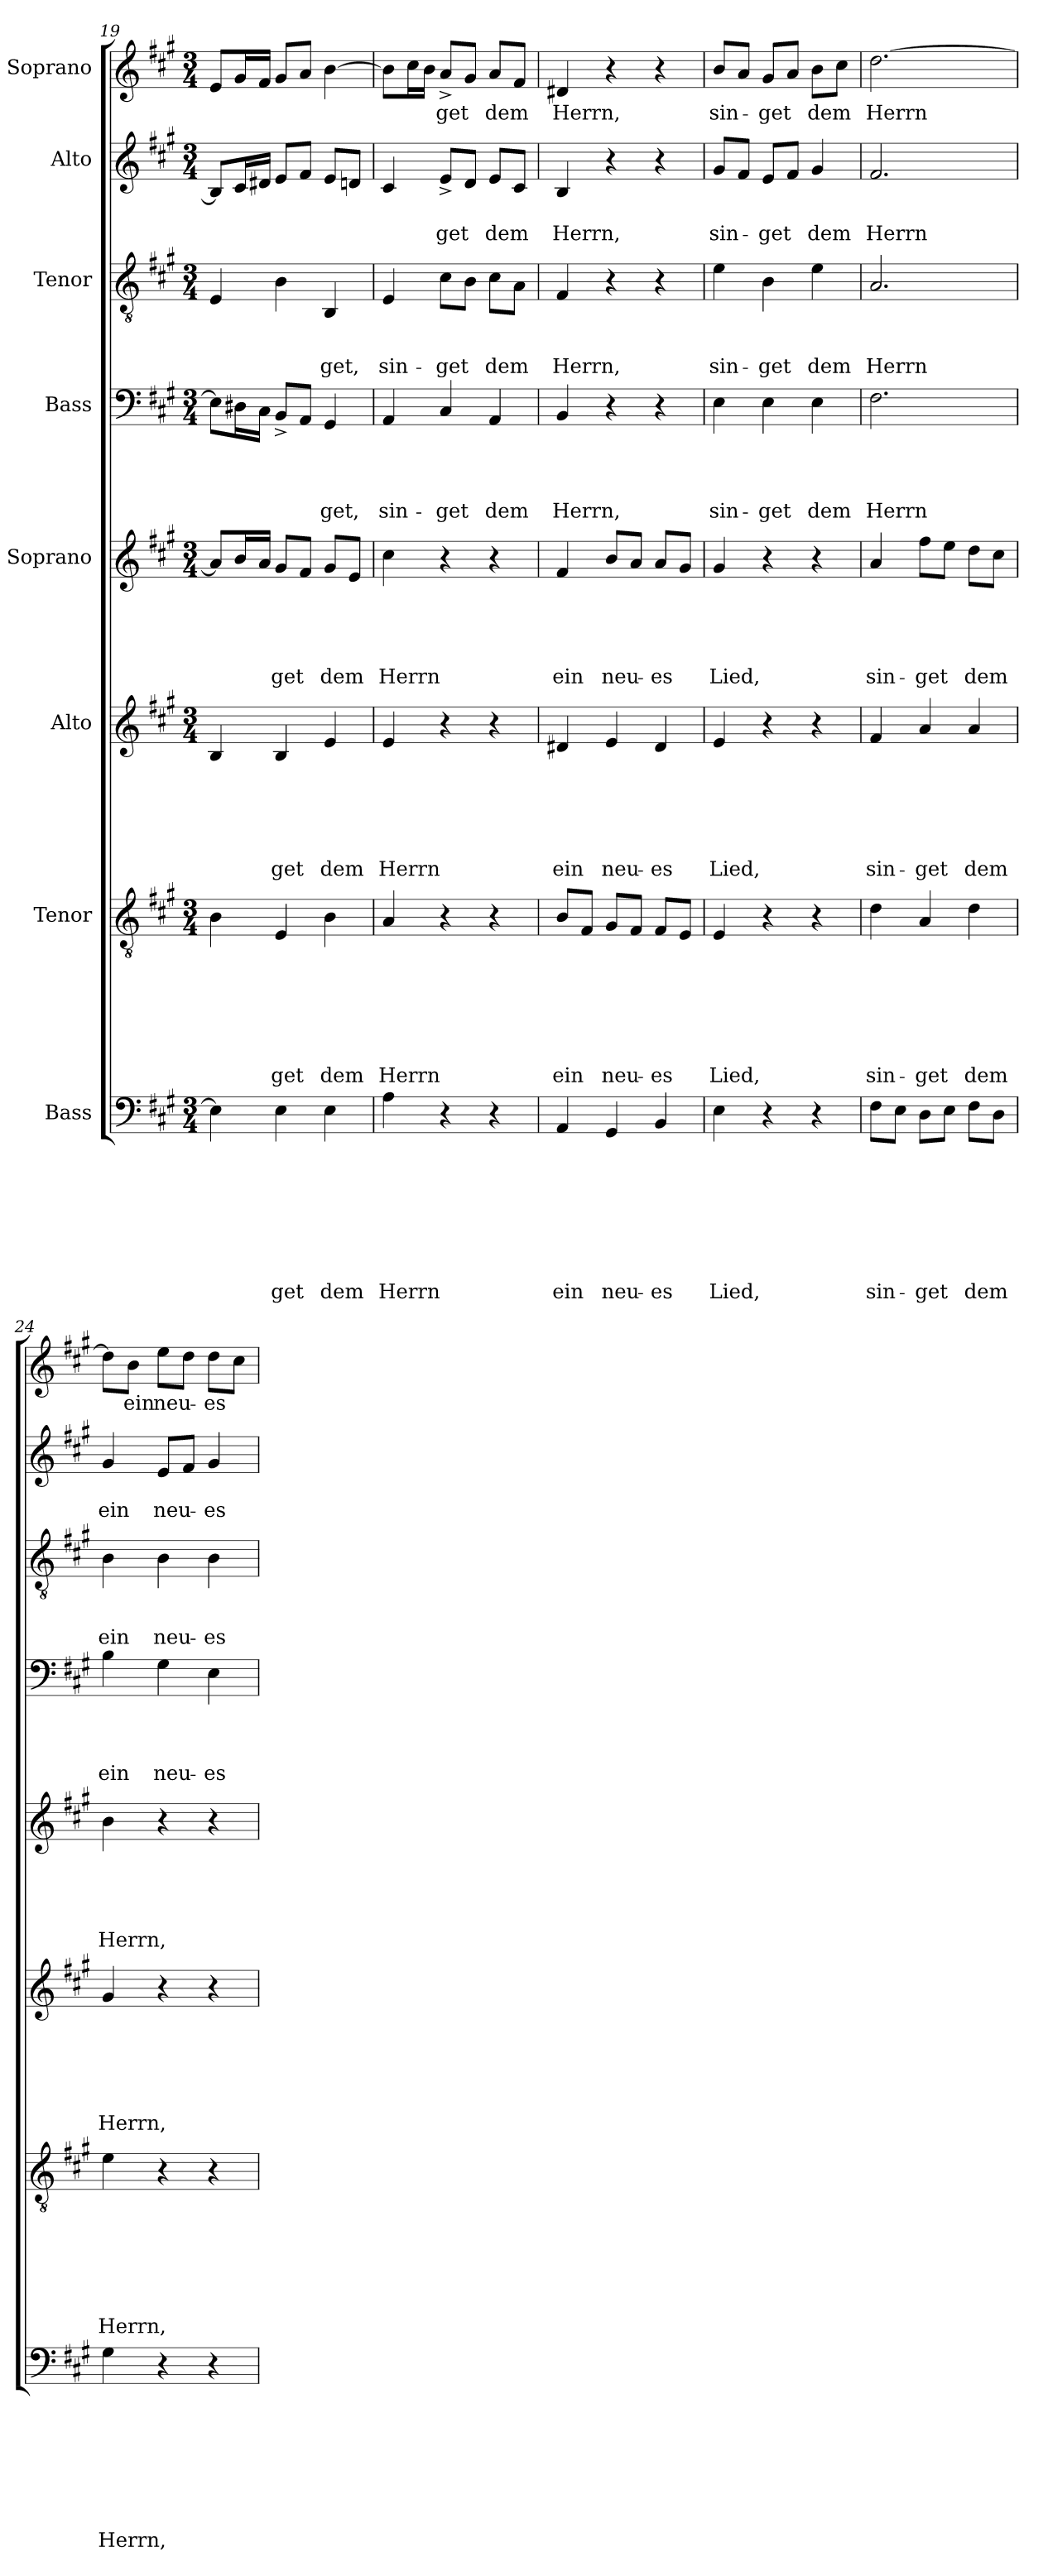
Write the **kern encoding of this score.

**kern	**text	**text	**text	**text	**text	**text	**text	**text	**kern	**text	**text	**text	**text	**text	**text	**text	**kern	**text	**text	**text	**text	**text	**text	**kern	**text	**text	**text	**text	**text	**kern	**text	**text	**text	**text	**kern	**text	**text	**text	**kern	**text	**text	**kern	**text
*part8	*part8	*part8	*part8	*part8	*part8	*part8	*part8	*part8	*part7	*part7	*part7	*part7	*part7	*part7	*part7	*part7	*part6	*part6	*part6	*part6	*part6	*part6	*part6	*part5	*part5	*part5	*part5	*part5	*part5	*part4	*part4	*part4	*part4	*part4	*part3	*part3	*part3	*part3	*part2	*part2	*part2	*part1	*part1
*staff8	*staff8	*staff8	*staff8	*staff8	*staff8	*staff8	*staff8	*staff8	*staff7	*staff7	*staff7	*staff7	*staff7	*staff7	*staff7	*staff7	*staff6	*staff6	*staff6	*staff6	*staff6	*staff6	*staff6	*staff5	*staff5	*staff5	*staff5	*staff5	*staff5	*staff4	*staff4	*staff4	*staff4	*staff4	*staff3	*staff3	*staff3	*staff3	*staff2	*staff2	*staff2	*staff1	*staff1
*I"Bass	*	*	*	*	*	*	*	*	*I"Tenor	*	*	*	*	*	*	*	*I"Alto	*	*	*	*	*	*	*I"Soprano	*	*	*	*	*	*I"Bass	*	*	*	*	*I"Tenor	*	*	*	*I"Alto	*	*	*I"Soprano	*
*clefF4	*	*	*	*	*	*	*	*	*clefGv2	*	*	*	*	*	*	*	*clefG2	*	*	*	*	*	*	*clefG2	*	*	*	*	*	*clefF4	*	*	*	*	*clefGv2	*	*	*	*clefG2	*	*	*clefG2	*
*k[f#c#g#]	*	*	*	*	*	*	*	*	*k[f#c#g#]	*	*	*	*	*	*	*	*k[f#c#g#]	*	*	*	*	*	*	*k[f#c#g#]	*	*	*	*	*	*k[f#c#g#]	*	*	*	*	*k[f#c#g#]	*	*	*	*k[f#c#g#]	*	*	*k[f#c#g#]	*
*A:	*	*	*	*	*	*	*	*	*A:	*	*	*	*	*	*	*	*A:	*	*	*	*	*	*	*A:	*	*	*	*	*	*A:	*	*	*	*	*A:	*	*	*	*A:	*	*	*A:	*
*M3/4	*	*	*	*	*	*	*	*	*M3/4	*	*	*	*	*	*	*	*M3/4	*	*	*	*	*	*	*M3/4	*	*	*	*	*	*M3/4	*	*	*	*	*M3/4	*	*	*	*M3/4	*	*	*M3/4	*
=19	=19	=19	=19	=19	=19	=19	=19	=19	=19	=19	=19	=19	=19	=19	=19	=19	=19	=19	=19	=19	=19	=19	=19	=19	=19	=19	=19	=19	=19	=19	=19	=19	=19	=19	=19	=19	=19	=19	=19	=19	=19	=19	=19
4E\]	.	.	.	.	.	.	.	.	4B\	.	.	.	.	.	.	.	4B/	.	.	.	.	.	.	8a/L]	.	.	.	.	.	8E\L]	.	.	.	.	4E/	.	.	.	8B/L]	.	.	8e/L	.
.	.	.	.	.	.	.	.	.	.	.	.	.	.	.	.	.	.	.	.	.	.	.	.	16b/L	.	.	.	.	.	16D#X\L	.	.	.	.	.	.	.	.	16c#/L	.	.	16g#/L	.
.	.	.	.	.	.	.	.	.	.	.	.	.	.	.	.	.	.	.	.	.	.	.	.	16a/JJ	.	.	.	.	.	16C#\JJ	.	.	.	.	.	.	.	.	16d#X/JJ	.	.	16f#/JJ	.
!	!	!	!	!	!	!	!	!LO:LY:b	!	!	!	!	!	!	!	!LO:LY:b	!	!	!	!	!	!	!LO:LY:b	!	!	!	!	!	!LO:LY:b	!	!	!	!	!	!	!	!	!	!	!	!	!	!
4E\	.	.	.	.	.	.	.	-get	4E/	.	.	.	.	.	.	-get	4B/	.	.	.	.	.	-get	8g#/L	.	.	.	.	-get	8BB^</L	.	.	.	.	4B\	.	.	.	8e/L	.	.	8g#/L	.
.	.	.	.	.	.	.	.	.	.	.	.	.	.	.	.	.	.	.	.	.	.	.	.	8f#/J	.	.	.	.	.	8AA/J	.	.	.	.	.	.	.	.	8f#/J	.	.	8a/J	.
!	!	!	!	!	!	!	!	!LO:LY:b	!	!	!	!	!	!	!	!LO:LY:b	!	!	!	!	!	!	!LO:LY:b	!	!	!	!	!	!LO:LY:b	!	!	!	!	!LO:LY:b	!	!	!	!LO:LY:b	!	!	!	!	!
4E\	.	.	.	.	.	.	.	dem	4B\	.	.	.	.	.	.	dem	4e/	.	.	.	.	.	dem	8g#/L	.	.	.	.	dem	4GG#/	.	.	.	-get,	4BB/	.	.	-get,	8e/L	.	.	[>4b\	.
.	.	.	.	.	.	.	.	.	.	.	.	.	.	.	.	.	.	.	.	.	.	.	.	8e/J	.	.	.	.	.	.	.	.	.	.	.	.	.	.	8dn/J	.	.	.	.
=20	=20	=20	=20	=20	=20	=20	=20	=20	=20	=20	=20	=20	=20	=20	=20	=20	=20	=20	=20	=20	=20	=20	=20	=20	=20	=20	=20	=20	=20	=20	=20	=20	=20	=20	=20	=20	=20	=20	=20	=20	=20	=20	=20
!	!	!	!	!	!	!	!	!LO:LY:b	!	!	!	!	!	!	!	!LO:LY:b	!	!	!	!	!	!	!LO:LY:b	!	!	!	!	!	!LO:LY:b	!	!	!	!	!LO:LY:b	!	!	!	!LO:LY:b	!	!	!	!	!
4A\	.	.	.	.	.	.	.	Herrn	4A/	.	.	.	.	.	.	Herrn	4e/	.	.	.	.	.	Herrn	4cc#\	.	.	.	.	Herrn	4AA/	.	.	.	sin-	4E/	.	.	sin-	4c#/	.	.	8b\L]	.
.	.	.	.	.	.	.	.	.	.	.	.	.	.	.	.	.	.	.	.	.	.	.	.	.	.	.	.	.	.	.	.	.	.	.	.	.	.	.	.	.	.	16cc#\L	.
.	.	.	.	.	.	.	.	.	.	.	.	.	.	.	.	.	.	.	.	.	.	.	.	.	.	.	.	.	.	.	.	.	.	.	.	.	.	.	.	.	.	16b\JJ	.
!	!	!	!	!	!	!	!	!	!	!	!	!	!	!	!	!	!	!	!	!	!	!	!	!	!	!	!	!	!	!	!	!	!	!LO:LY:b	!	!	!	!LO:LY:b	!	!	!LO:LY:b	!	!LO:LY:b
4r	.	.	.	.	.	.	.	.	4r	.	.	.	.	.	.	.	4r	.	.	.	.	.	.	4r	.	.	.	.	.	4C#/	.	.	.	-get	8c#\L	.	.	-get	8e^</L	.	-get	8a^</L	-get
.	.	.	.	.	.	.	.	.	.	.	.	.	.	.	.	.	.	.	.	.	.	.	.	.	.	.	.	.	.	.	.	.	.	.	8B\J	.	.	.	8d/J	.	.	8g#/J	.
!	!	!	!	!	!	!	!	!	!	!	!	!	!	!	!	!	!	!	!	!	!	!	!	!	!	!	!	!	!	!	!	!	!	!LO:LY:b	!	!	!	!LO:LY:b	!	!	!LO:LY:b	!	!LO:LY:b
4r	.	.	.	.	.	.	.	.	4r	.	.	.	.	.	.	.	4r	.	.	.	.	.	.	4r	.	.	.	.	.	4AA/	.	.	.	dem	8c#\L	.	.	dem	8e/L	.	dem	8a/L	dem
.	.	.	.	.	.	.	.	.	.	.	.	.	.	.	.	.	.	.	.	.	.	.	.	.	.	.	.	.	.	.	.	.	.	.	8A\J	.	.	.	8c#/J	.	.	8f#/J	.
=21	=21	=21	=21	=21	=21	=21	=21	=21	=21	=21	=21	=21	=21	=21	=21	=21	=21	=21	=21	=21	=21	=21	=21	=21	=21	=21	=21	=21	=21	=21	=21	=21	=21	=21	=21	=21	=21	=21	=21	=21	=21	=21	=21
!	!	!	!	!	!	!	!	!LO:LY:b	!	!	!	!	!	!	!	!LO:LY:b	!	!	!	!	!	!	!LO:LY:b	!	!	!	!	!	!LO:LY:b	!	!	!	!	!LO:LY:b	!	!	!	!LO:LY:b	!	!	!LO:LY:b	!	!LO:LY:b
4AA/	.	.	.	.	.	.	.	ein	8B/L	.	.	.	.	.	.	ein	4d#X/	.	.	.	.	.	ein	4f#/	.	.	.	.	ein	4BB/	.	.	.	Herrn,	4F#/	.	.	Herrn,	4B/	.	Herrn,	4d#X/	Herrn,
.	.	.	.	.	.	.	.	.	8F#/J	.	.	.	.	.	.	.	.	.	.	.	.	.	.	.	.	.	.	.	.	.	.	.	.	.	.	.	.	.	.	.	.	.	.
!	!	!	!	!	!	!	!	!LO:LY:b	!	!	!	!	!	!	!	!LO:LY:b	!	!	!	!	!	!	!LO:LY:b	!	!	!	!	!	!LO:LY:b	!	!	!	!	!	!	!	!	!	!	!	!	!	!
4GG#/	.	.	.	.	.	.	.	neu-	8G#/L	.	.	.	.	.	.	neu-	4e/	.	.	.	.	.	neu-	8b/L	.	.	.	.	neu-	4r	.	.	.	.	4r	.	.	.	4r	.	.	4r	.
.	.	.	.	.	.	.	.	.	8F#/J	.	.	.	.	.	.	.	.	.	.	.	.	.	.	8a/J	.	.	.	.	.	.	.	.	.	.	.	.	.	.	.	.	.	.	.
!	!	!	!	!	!	!	!	!LO:LY:b	!	!	!	!	!	!	!	!LO:LY:b	!	!	!	!	!	!	!LO:LY:b	!	!	!	!	!	!LO:LY:b	!	!	!	!	!	!	!	!	!	!	!	!	!	!
4BB/	.	.	.	.	.	.	.	-es	8F#/L	.	.	.	.	.	.	-es	4d#/	.	.	.	.	.	-es	8a/L	.	.	.	.	-es	4r	.	.	.	.	4r	.	.	.	4r	.	.	4r	.
.	.	.	.	.	.	.	.	.	8E/J	.	.	.	.	.	.	.	.	.	.	.	.	.	.	8g#/J	.	.	.	.	.	.	.	.	.	.	.	.	.	.	.	.	.	.	.
!!LO:PB:g=z
=22	=22	=22	=22	=22	=22	=22	=22	=22	=22	=22	=22	=22	=22	=22	=22	=22	=22	=22	=22	=22	=22	=22	=22	=22	=22	=22	=22	=22	=22	=22	=22	=22	=22	=22	=22	=22	=22	=22	=22	=22	=22	=22	=22
!	!	!	!	!	!	!	!	!LO:LY:b	!	!	!	!	!	!	!	!LO:LY:b	!	!	!	!	!	!	!LO:LY:b	!	!	!	!	!	!LO:LY:b	!	!	!	!	!LO:LY:b	!	!	!	!LO:LY:b	!	!	!LO:LY:b	!	!LO:LY:b
4E\	.	.	.	.	.	.	.	Lied,	4E/	.	.	.	.	.	.	Lied,	4e/	.	.	.	.	.	Lied,	4g#/	.	.	.	.	Lied,	4E\	.	.	.	sin-	4e\	.	.	sin-	8g#/L	.	sin-	8b/L	sin-
.	.	.	.	.	.	.	.	.	.	.	.	.	.	.	.	.	.	.	.	.	.	.	.	.	.	.	.	.	.	.	.	.	.	.	.	.	.	.	8f#/J	.	.	8a/J	.
!	!	!	!	!	!	!	!	!	!	!	!	!	!	!	!	!	!	!	!	!	!	!	!	!	!	!	!	!	!	!	!	!	!	!LO:LY:b	!	!	!	!LO:LY:b	!	!	!LO:LY:b	!	!LO:LY:b
4r	.	.	.	.	.	.	.	.	4r	.	.	.	.	.	.	.	4r	.	.	.	.	.	.	4r	.	.	.	.	.	4E\	.	.	.	-get	4B\	.	.	-get	8e/L	.	-get	8g#/L	-get
.	.	.	.	.	.	.	.	.	.	.	.	.	.	.	.	.	.	.	.	.	.	.	.	.	.	.	.	.	.	.	.	.	.	.	.	.	.	.	8f#/J	.	.	8a/J	.
!	!	!	!	!	!	!	!	!	!	!	!	!	!	!	!	!	!	!	!	!	!	!	!	!	!	!	!	!	!	!	!	!	!	!LO:LY:b	!	!	!	!LO:LY:b	!	!	!LO:LY:b	!	!LO:LY:b
4r	.	.	.	.	.	.	.	.	4r	.	.	.	.	.	.	.	4r	.	.	.	.	.	.	4r	.	.	.	.	.	4E\	.	.	.	dem	4e\	.	.	dem	4g#/	.	dem	8b\L	dem
.	.	.	.	.	.	.	.	.	.	.	.	.	.	.	.	.	.	.	.	.	.	.	.	.	.	.	.	.	.	.	.	.	.	.	.	.	.	.	.	.	.	8cc#\J	.
=23	=23	=23	=23	=23	=23	=23	=23	=23	=23	=23	=23	=23	=23	=23	=23	=23	=23	=23	=23	=23	=23	=23	=23	=23	=23	=23	=23	=23	=23	=23	=23	=23	=23	=23	=23	=23	=23	=23	=23	=23	=23	=23	=23
!	!	!	!	!	!	!	!	!LO:LY:b	!	!	!	!	!	!	!	!LO:LY:b	!	!	!	!	!	!	!LO:LY:b	!	!	!	!	!	!LO:LY:b	!	!	!	!	!LO:LY:b	!	!	!	!LO:LY:b	!	!	!LO:LY:b	!	!LO:LY:b
8F#\L	.	.	.	.	.	.	.	sin-	4d\	.	.	.	.	.	.	sin-	4f#/	.	.	.	.	.	sin-	4a/	.	.	.	.	sin-	2.F#\	.	.	.	Herrn	2.A/	.	.	Herrn	2.f#/	.	Herrn	[>2.dd\	Herrn
8E\J	.	.	.	.	.	.	.	.	.	.	.	.	.	.	.	.	.	.	.	.	.	.	.	.	.	.	.	.	.	.	.	.	.	.	.	.	.	.	.	.	.	.	.
!	!	!	!	!	!	!	!	!LO:LY:b	!	!	!	!	!	!	!	!LO:LY:b	!	!	!	!	!	!	!LO:LY:b	!	!	!	!	!	!LO:LY:b	!	!	!	!	!	!	!	!	!	!	!	!	!	!
8D\L	.	.	.	.	.	.	.	-get	4A/	.	.	.	.	.	.	-get	4a/	.	.	.	.	.	-get	8ff#\L	.	.	.	.	-get	.	.	.	.	.	.	.	.	.	.	.	.	.	.
8E\J	.	.	.	.	.	.	.	.	.	.	.	.	.	.	.	.	.	.	.	.	.	.	.	8ee\J	.	.	.	.	.	.	.	.	.	.	.	.	.	.	.	.	.	.	.
!	!	!	!	!	!	!	!	!LO:LY:b	!	!	!	!	!	!	!	!LO:LY:b	!	!	!	!	!	!	!LO:LY:b	!	!	!	!	!	!LO:LY:b	!	!	!	!	!	!	!	!	!	!	!	!	!	!
8F#\L	.	.	.	.	.	.	.	dem	4d\	.	.	.	.	.	.	dem	4a/	.	.	.	.	.	dem	8dd\L	.	.	.	.	dem	.	.	.	.	.	.	.	.	.	.	.	.	.	.
8D\J	.	.	.	.	.	.	.	.	.	.	.	.	.	.	.	.	.	.	.	.	.	.	.	8cc#\J	.	.	.	.	.	.	.	.	.	.	.	.	.	.	.	.	.	.	.
=24	=24	=24	=24	=24	=24	=24	=24	=24	=24	=24	=24	=24	=24	=24	=24	=24	=24	=24	=24	=24	=24	=24	=24	=24	=24	=24	=24	=24	=24	=24	=24	=24	=24	=24	=24	=24	=24	=24	=24	=24	=24	=24	=24
!	!	!	!	!	!	!	!	!LO:LY:b	!	!	!	!	!	!	!	!LO:LY:b	!	!	!	!	!	!	!LO:LY:b	!	!	!	!	!	!LO:LY:b	!	!	!	!	!LO:LY:b	!	!	!	!LO:LY:b	!	!	!LO:LY:b	!	!
4G#\	.	.	.	.	.	.	.	Herrn,	4e\	.	.	.	.	.	.	Herrn,	4g#/	.	.	.	.	.	Herrn,	4b\	.	.	.	.	Herrn,	4B\	.	.	.	ein	4B\	.	.	ein	4g#/	.	ein	8dd\L]	.
!	!	!	!	!	!	!	!	!	!	!	!	!	!	!	!	!	!	!	!	!	!	!	!	!	!	!	!	!	!	!	!	!	!	!	!	!	!	!	!	!	!	!	!LO:LY:b
.	.	.	.	.	.	.	.	.	.	.	.	.	.	.	.	.	.	.	.	.	.	.	.	.	.	.	.	.	.	.	.	.	.	.	.	.	.	.	.	.	.	8b\J	ein
!	!	!	!	!	!	!	!	!	!	!	!	!	!	!	!	!	!	!	!	!	!	!	!	!	!	!	!	!	!	!	!	!	!	!LO:LY:b	!	!	!	!LO:LY:b	!	!	!LO:LY:b	!	!LO:LY:b
4r	.	.	.	.	.	.	.	.	4r	.	.	.	.	.	.	.	4r	.	.	.	.	.	.	4r	.	.	.	.	.	4G#\	.	.	.	neu-	4B\	.	.	neu-	8e/L	.	neu-	8ee\L	neu-
.	.	.	.	.	.	.	.	.	.	.	.	.	.	.	.	.	.	.	.	.	.	.	.	.	.	.	.	.	.	.	.	.	.	.	.	.	.	.	8f#/J	.	.	8dd\J	.
!	!	!	!	!	!	!	!	!	!	!	!	!	!	!	!	!	!	!	!	!	!	!	!	!	!	!	!	!	!	!	!	!	!	!LO:LY:b	!	!	!	!LO:LY:b	!	!	!LO:LY:b	!	!LO:LY:b
4r	.	.	.	.	.	.	.	.	4r	.	.	.	.	.	.	.	4r	.	.	.	.	.	.	4r	.	.	.	.	.	4E\	.	.	.	-es	4B\	.	.	-es	4g#/	.	-es	8dd\L	-es
.	.	.	.	.	.	.	.	.	.	.	.	.	.	.	.	.	.	.	.	.	.	.	.	.	.	.	.	.	.	.	.	.	.	.	.	.	.	.	.	.	.	8cc#\J	.
=	=	=	=	=	=	=	=	=	=	=	=	=	=	=	=	=	=	=	=	=	=	=	=	=	=	=	=	=	=	=	=	=	=	=	=	=	=	=	=	=	=	=	=
*-	*-	*-	*-	*-	*-	*-	*-	*-	*-	*-	*-	*-	*-	*-	*-	*-	*-	*-	*-	*-	*-	*-	*-	*-	*-	*-	*-	*-	*-	*-	*-	*-	*-	*-	*-	*-	*-	*-	*-	*-	*-	*-	*-
